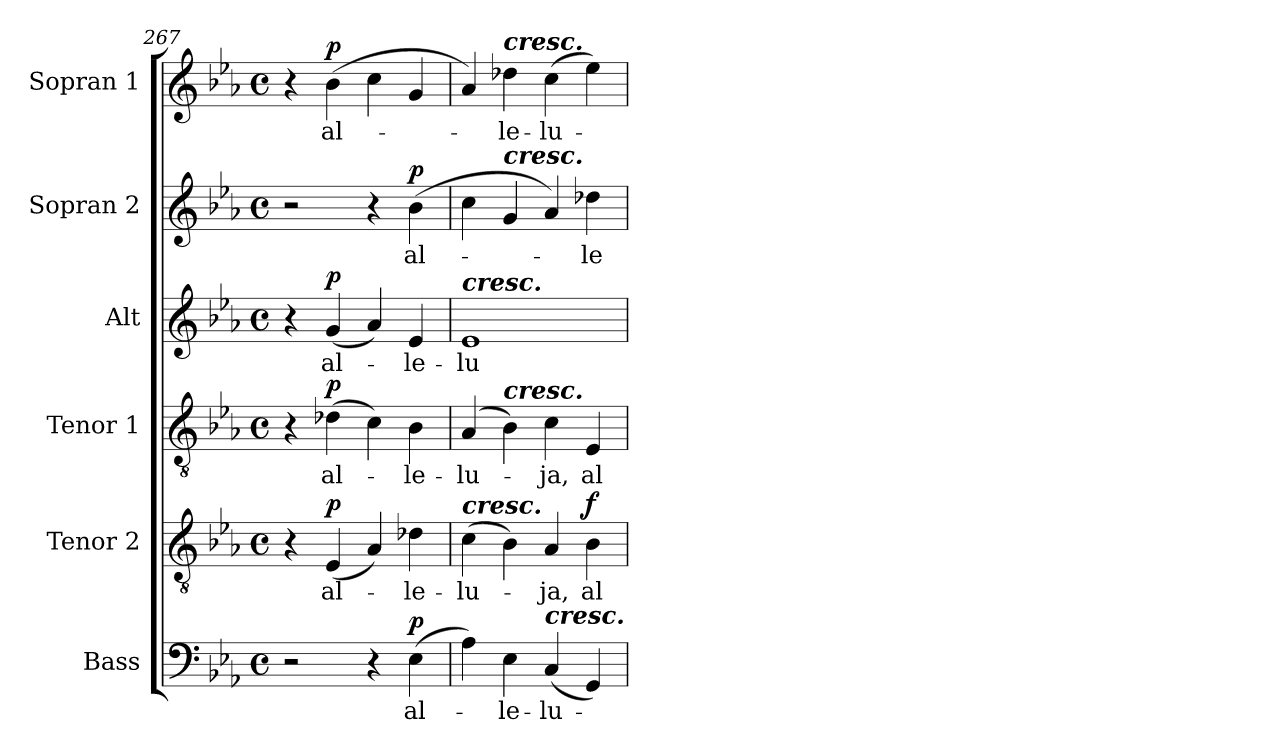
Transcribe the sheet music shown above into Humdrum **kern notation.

**kern	**text	**dynam	**kern	**text	**dynam	**kern	**text	**dynam	**kern	**text	**dynam	**kern	**text	**dynam	**kern	**text	**dynam
*part6	*part6	*part6	*part5	*part5	*part5	*part4	*part4	*part4	*part3	*part3	*part3	*part2	*part2	*part2	*part1	*part1	*part1
*staff6	*staff6	*staff6	*staff5	*staff5	*staff5	*staff4	*staff4	*staff4	*staff3	*staff3	*staff3	*staff2	*staff2	*staff2	*staff1	*staff1	*staff1
*I"Bass	*	*	*I"Tenor 2	*	*	*I"Tenor 1	*	*	*I"Alt	*	*	*I"Sopran 2	*	*	*I"Sopran 1	*	*
*I'B.	*	*	*I'T. 2	*	*	*I'T. 1	*	*	*I'A.	*	*	*I'S. 2	*	*	*I'S. 1	*	*
*clefF4	*	*	*clefGv2	*	*	*clefGv2	*	*	*clefG2	*	*	*clefG2	*	*	*clefG2	*	*
*k[b-e-a-]	*	*	*k[b-e-a-]	*	*	*k[b-e-a-]	*	*	*k[b-e-a-]	*	*	*k[b-e-a-]	*	*	*k[b-e-a-]	*	*
*E-:	*	*	*E-:	*	*	*E-:	*	*	*E-:	*	*	*E-:	*	*	*E-:	*	*
*M4/4	*	*	*M4/4	*	*	*M4/4	*	*	*M4/4	*	*	*M4/4	*	*	*M4/4	*	*
*met(c)	*	*	*met(c)	*	*	*met(c)	*	*	*met(c)	*	*	*met(c)	*	*	*met(c)	*	*
=267	=267	=267	=267	=267	=267	=267	=267	=267	=267	=267	=267	=267	=267	=267	=267	=267	=267
2r	.	.	4r	.	.	4r	.	.	4r	.	.	2r	.	.	4r	.	.
!	!	!	!	!LO:LY:b	!LO:DY:a	!	!LO:LY:b	!LO:DY:a	!	!LO:LY:b	!LO:DY:a	!	!	!	!	!LO:LY:b	!LO:DY:a
.	.	.	(<4E-/	al-	p	(>4d-X\	al-	p	(<4g/	al-	p	.	.	.	(>4b-\	al-	p
4r	.	.	4A-/)	.	.	4c\)	.	.	4a-/)	.	.	4r	.	.	4cc\	.	.
!	!LO:LY:b	!LO:DY:a	!	!LO:LY:b	!	!	!LO:LY:b	!	!	!LO:LY:b	!	!	!LO:LY:b	!LO:DY:a	!	!	!
(>4E-\	al-	p	4d-X\	-le-	.	4B-\	-le-	.	4e-/	-le-	.	(>4b-\	al-	p	4g/	.	.
!!LO:LB:g=z
=268	=268	=268	=268	=268	=268	=268	=268	=268	=268	=268	=268	=268	=268	=268	=268	=268	=268
!	!	!	!	!	!	!	!	!	!LO:TX:a:Bi:t=cresc.	!	!	!	!	!	!	!	!
!	!	!	!LO:TX:a:Bi:t=cresc.	!	!	!	!	!	!	!	!	!	!	!	!	!	!
!	!	!	!	!LO:LY:b	!	!	!LO:LY:b	!	!	!LO:LY:b	!	!	!	!	!	!	!
4A-\)	.	.	(>4c\	-lu-	.	(4A-/	-lu-	.	1e-	-lu-	.	4cc\	.	.	4a-/)	.	.
!	!	!	!	!	!	!	!	!	!	!	!	!	!	!	!LO:TX:a:Bi:t=cresc.	!	!
!	!	!	!	!	!	!	!	!	!	!	!	!LO:TX:a:Bi:t=cresc.	!	!	!	!	!
!	!	!	!	!	!	!LO:TX:a:Bi:t=cresc.	!	!	!	!	!	!	!	!	!	!	!
!	!LO:LY:b	!	!	!	!	!	!	!	!	!	!	!	!	!	!	!LO:LY:b	!
4E-\	-le-	.	4B-\)	.	.	4B-\)	.	.	.	.	.	4g/	.	.	4dd-X\	-le-	.
!LO:TX:a:Bi:t=cresc.	!	!	!	!	!	!	!	!	!	!	!	!	!	!	!	!	!
!	!LO:LY:b	!	!	!LO:LY:b	!	!	!LO:LY:b	!	!	!	!	!	!	!	!	!LO:LY:b	!
(<4C/	-lu-	.	4A-/	-ja,	.	4c\	-ja,	.	.	.	.	4a-/)	.	.	(>4cc\	-lu-	.
!	!	!	!	!LO:LY:b	!LO:DY:a	!	!LO:LY:b	!	!	!	!	!	!LO:LY:b	!	!	!	!
4GG/)	.	.	4B-\	al-	f	4E-/	al-	.	.	.	.	4dd-X\	-le-	.	4ee-\)	.	.
=	=	=	=	=	=	=	=	=	=	=	=	=	=	=	=	=	=
*-	*-	*-	*-	*-	*-	*-	*-	*-	*-	*-	*-	*-	*-	*-	*-	*-	*-
